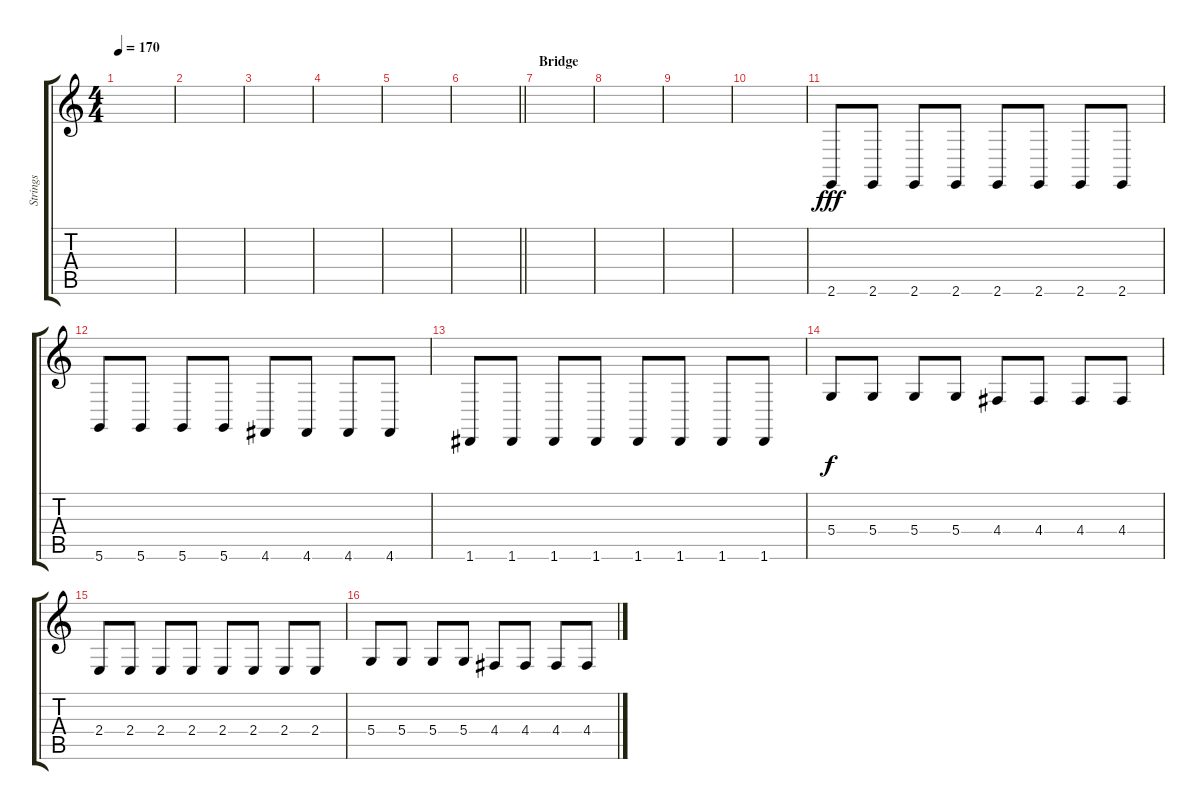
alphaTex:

\track ("Strings" "Strings") {instrument synthstrings2}
\staff {score tabs}
\tuning (E4 B3 G3 D3 A2 D2) {hide}
\ts (4 4)
\tempo 170
\clef g2
\ks c
|
|
|
|
|
\barLineRight lightlight
|
\section ("" "Bridge")
|
|
|
|
2.6.8{dy fff} 2.6.8 2.6.8 2.6.8 2.6.8 2.6.8 2.6.8 2.6.8 |
5.6.8 5.6.8 5.6.8 5.6.8 4.6.8 4.6.8 4.6.8 4.6.8 |
1.6.8 1.6.8 1.6.8 1.6.8 1.6.8 1.6.8 1.6.8 1.6.8 |
5.4.8{dy f} 5.4.8 5.4.8 5.4.8 4.4.8 4.4.8 4.4.8 4.4.8 |
2.4.8 2.4.8 2.4.8 2.4.8 2.4.8 2.4.8 2.4.8 2.4.8 |
5.4.8 5.4.8 5.4.8 5.4.8 4.4.8 4.4.8 4.4.8 4.4.8
